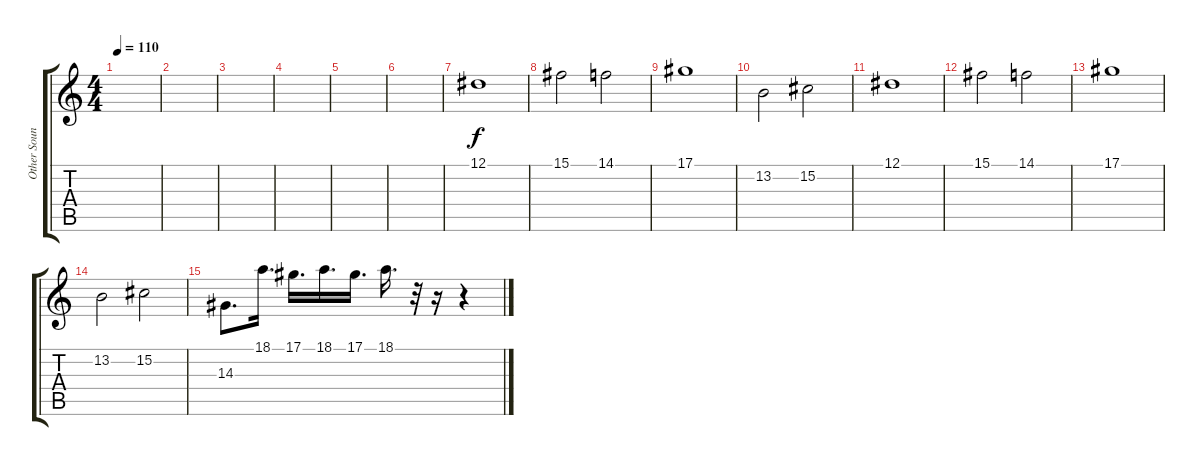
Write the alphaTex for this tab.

\track ("Other Sounds" "Other Soun") {instrument pad2warm}
\staff {score tabs}
\tuning (Eb4 Bb3 Gb3 Db3 Ab2 Eb2) {hide}
\ts (4 4)
\tempo 110
\clef g2
\ks c
|
|
|
|
|
|
12.1.1{dy f} |
15.1.2 14.1.2 |
17.1.1 |
13.2.2 15.2.2 |
12.1.1 |
15.1.2 14.1.2 |
17.1.1 |
13.2.2 15.2.2 |
14.3.8{d} 18.1.16{d} 17.1.16{d} 18.1.16{d} 17.1.16{d} 18.1.16{d} r.32 r.16 r.4
